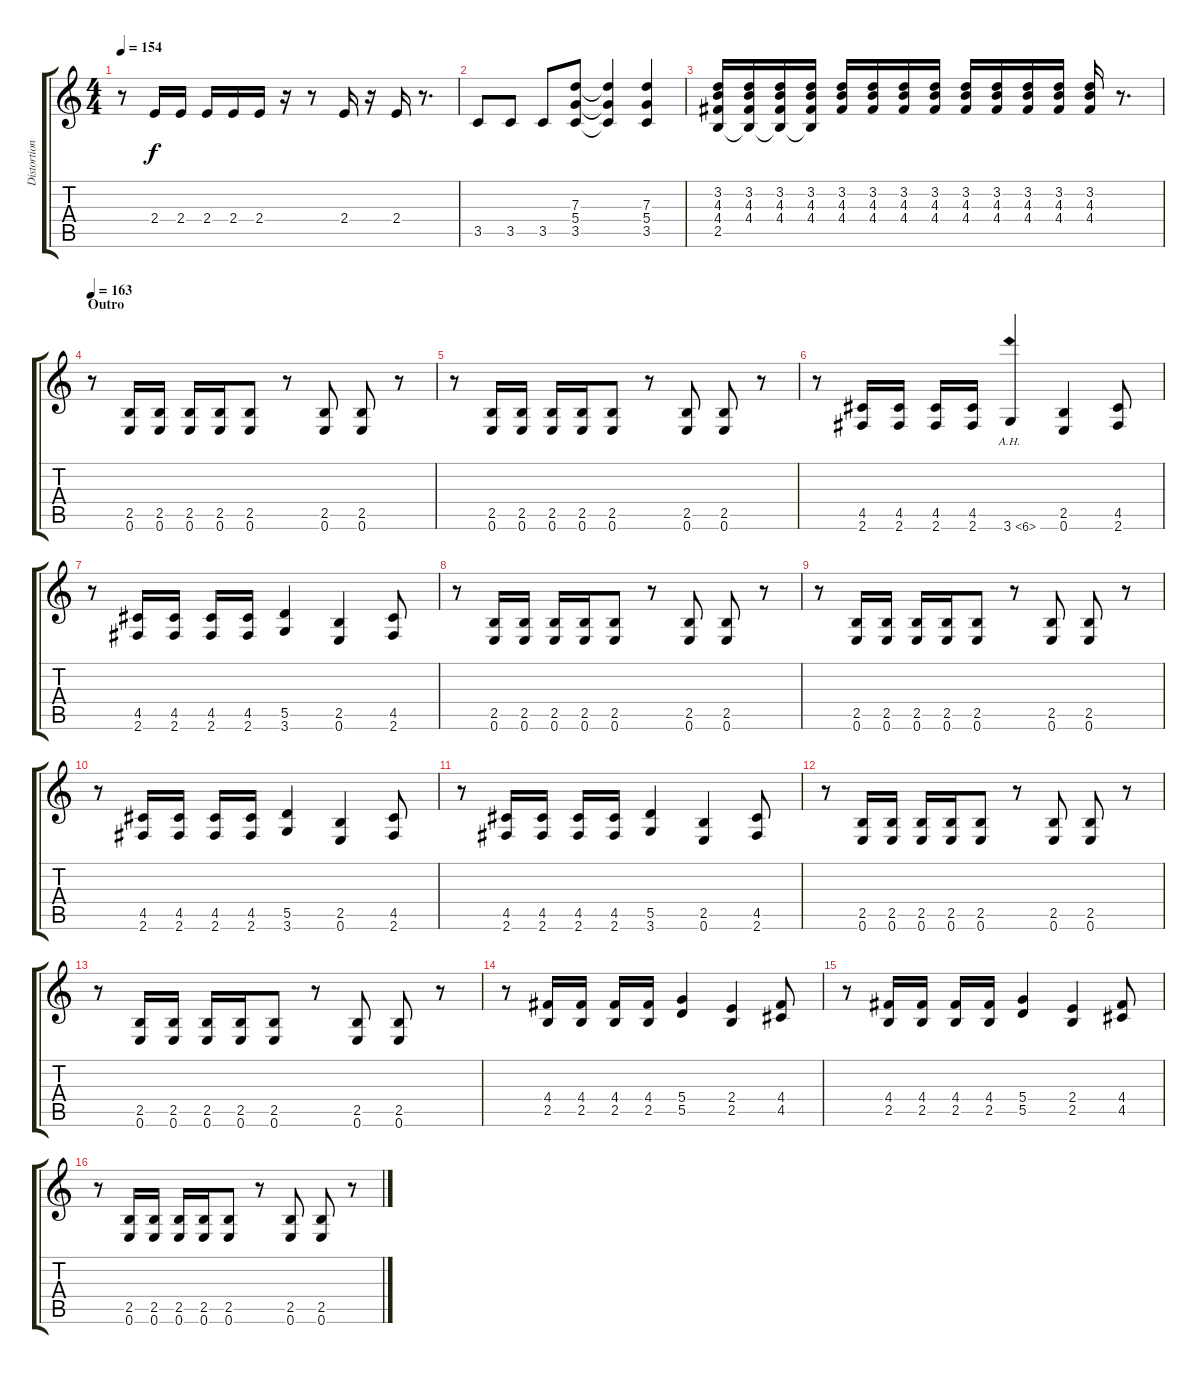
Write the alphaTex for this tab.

\track ("Distortion Rhytm" "Distortion") {instrument distortionguitar}
\staff {score tabs}
\tuning (E4 B3 G3 D3 A2 E2) {hide}
\ts (4 4)
\tempo 154
\clef g2
\ks c
r.8{dy f} 2.4.16 2.4.16 2.4.16 2.4.16 2.4.16 r.16 r.8 2.4.16 r.16 2.4.16 r.8{d} |
3.5.8 3.5.8 3.5.8 (7.3 5.4 3.5).8 (7.3{t} 5.4{t} 3.5{t}).4 (7.3 5.4 3.5).4 |
(3.2 4.3 4.4 2.5).16 (3.2 4.3 4.4 2.5{t}).16 (3.2 4.3 4.4 2.5{t}).16 (3.2 4.3 4.4 2.5{t}).16 (3.2 4.3 4.4).16 (3.2 4.3 4.4).16 (3.2 4.3 4.4).16 (3.2 4.3 4.4).16 (3.2 4.3 4.4).16 (3.2 4.3 4.4).16 (3.2 4.3 4.4).16 (3.2 4.3 4.4).16 (3.2 4.3 4.4).16 r.8{d} |
\section ("" "Outro")
\tempo 163
r.8 (2.5 0.6).16 (2.5 0.6).16 (2.5 0.6).16 (2.5 0.6).16 (2.5 0.6).8 r.8 (2.5 0.6).8 (2.5 0.6).8 r.8 |
r.8 (2.5 0.6).16 (2.5 0.6).16 (2.5 0.6).16 (2.5 0.6).16 (2.5 0.6).8 r.8 (2.5 0.6).8 (2.5 0.6).8 r.8 |
r.8 (4.5 2.6).16 (4.5 2.6).16 (4.5 2.6).16 (4.5 2.6).16 3.6{ah 3}.4 (2.5 0.6).4 (4.5 2.6).8 |
r.8 (4.5 2.6).16 (4.5 2.6).16 (4.5 2.6).16 (4.5 2.6).16 (5.5 3.6).4 (2.5 0.6).4 (4.5 2.6).8 |
r.8 (2.5 0.6).16 (2.5 0.6).16 (2.5 0.6).16 (2.5 0.6).16 (2.5 0.6).8 r.8 (2.5 0.6).8 (2.5 0.6).8 r.8 |
r.8 (2.5 0.6).16 (2.5 0.6).16 (2.5 0.6).16 (2.5 0.6).16 (2.5 0.6).8 r.8 (2.5 0.6).8 (2.5 0.6).8 r.8 |
r.8 (4.5 2.6).16 (4.5 2.6).16 (4.5 2.6).16 (4.5 2.6).16 (5.5 3.6).4 (2.5 0.6).4 (4.5 2.6).8 |
r.8 (4.5 2.6).16 (4.5 2.6).16 (4.5 2.6).16 (4.5 2.6).16 (5.5 3.6).4 (2.5 0.6).4 (4.5 2.6).8 |
r.8 (2.5 0.6).16 (2.5 0.6).16 (2.5 0.6).16 (2.5 0.6).16 (2.5 0.6).8 r.8 (2.5 0.6).8 (2.5 0.6).8 r.8 |
r.8 (2.5 0.6).16 (2.5 0.6).16 (2.5 0.6).16 (2.5 0.6).16 (2.5 0.6).8 r.8 (2.5 0.6).8 (2.5 0.6).8 r.8 |
r.8 (4.4 2.5).16 (4.4 2.5).16 (4.4 2.5).16 (4.4 2.5).16 (5.4 5.5).4 (2.4 2.5).4 (4.4 4.5).8 |
r.8 (4.4 2.5).16 (4.4 2.5).16 (4.4 2.5).16 (4.4 2.5).16 (5.4 5.5).4 (2.4 2.5).4 (4.4 4.5).8 |
r.8 (2.5 0.6).16 (2.5 0.6).16 (2.5 0.6).16 (2.5 0.6).16 (2.5 0.6).8 r.8 (2.5 0.6).8 (2.5 0.6).8 r.8
